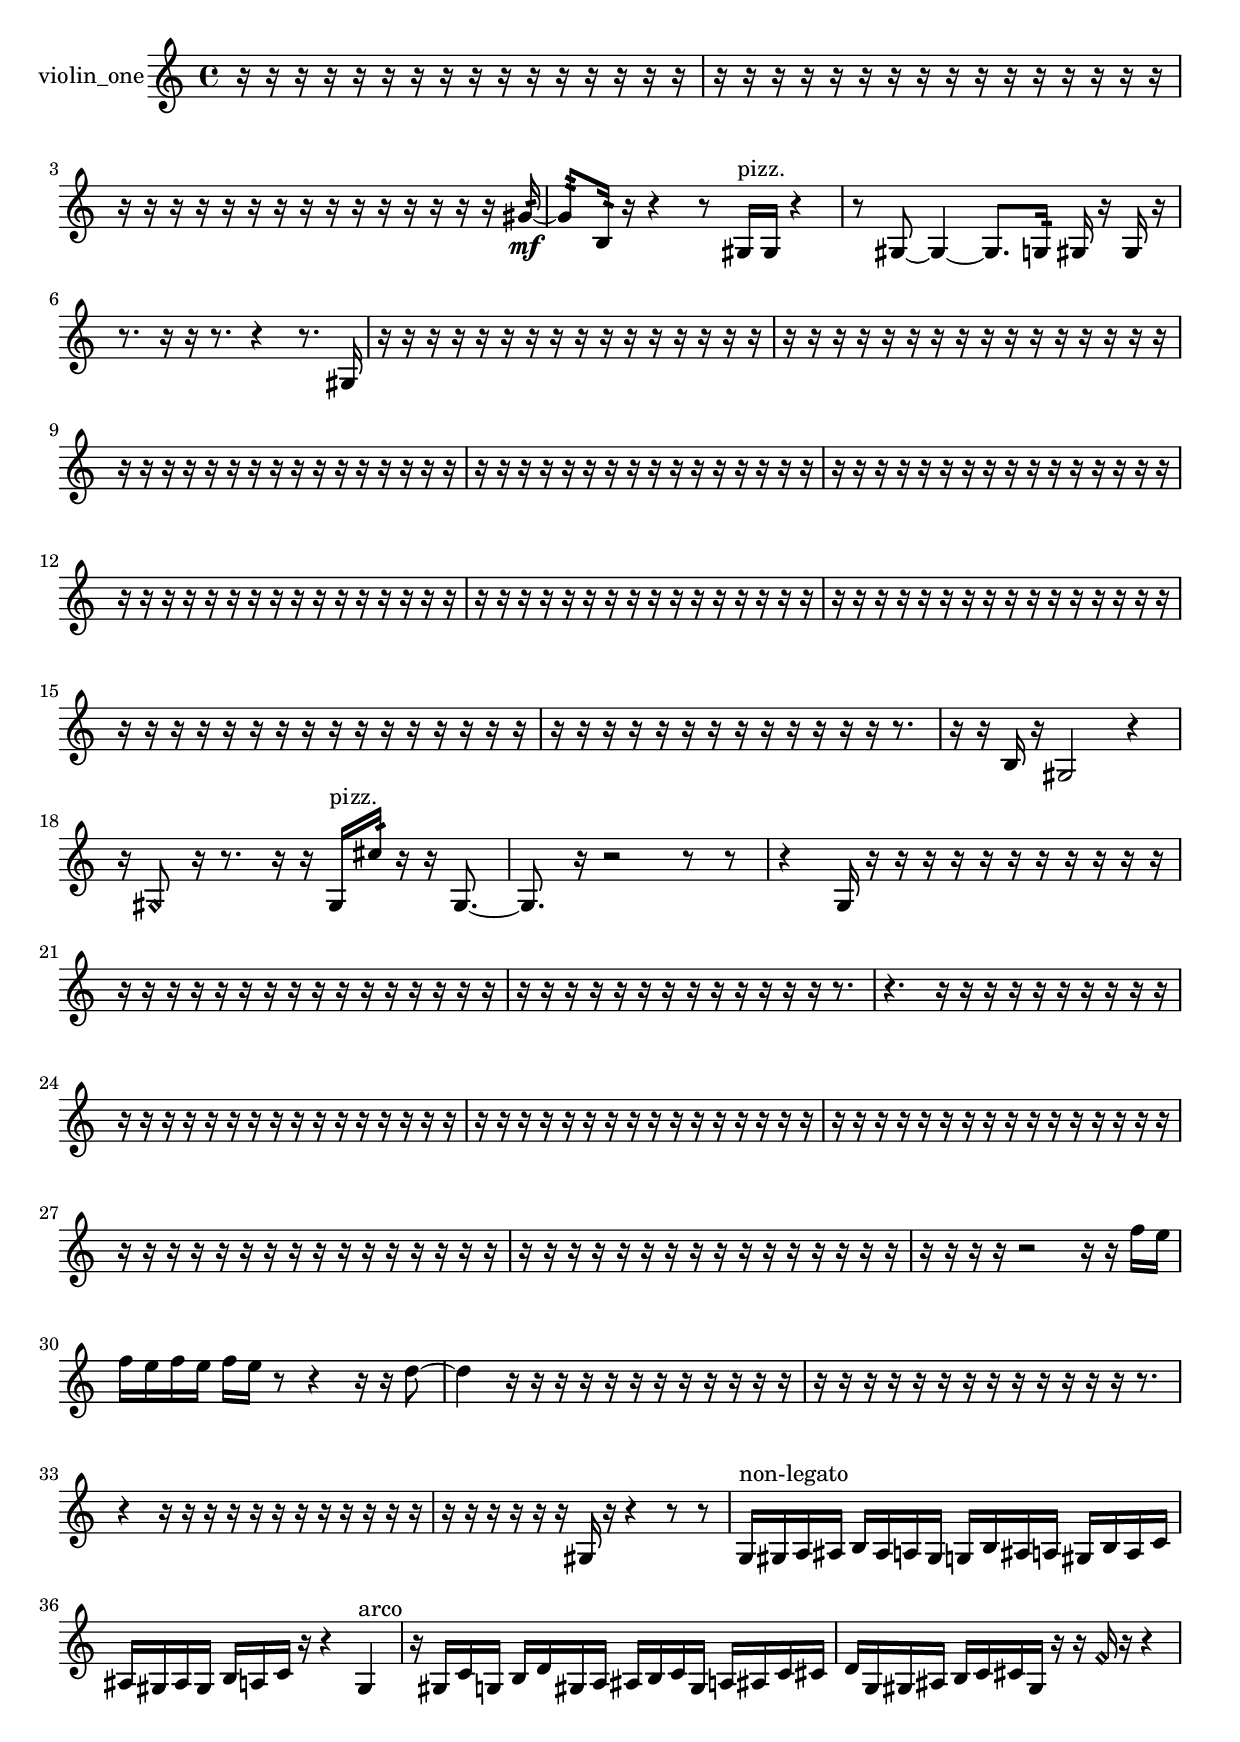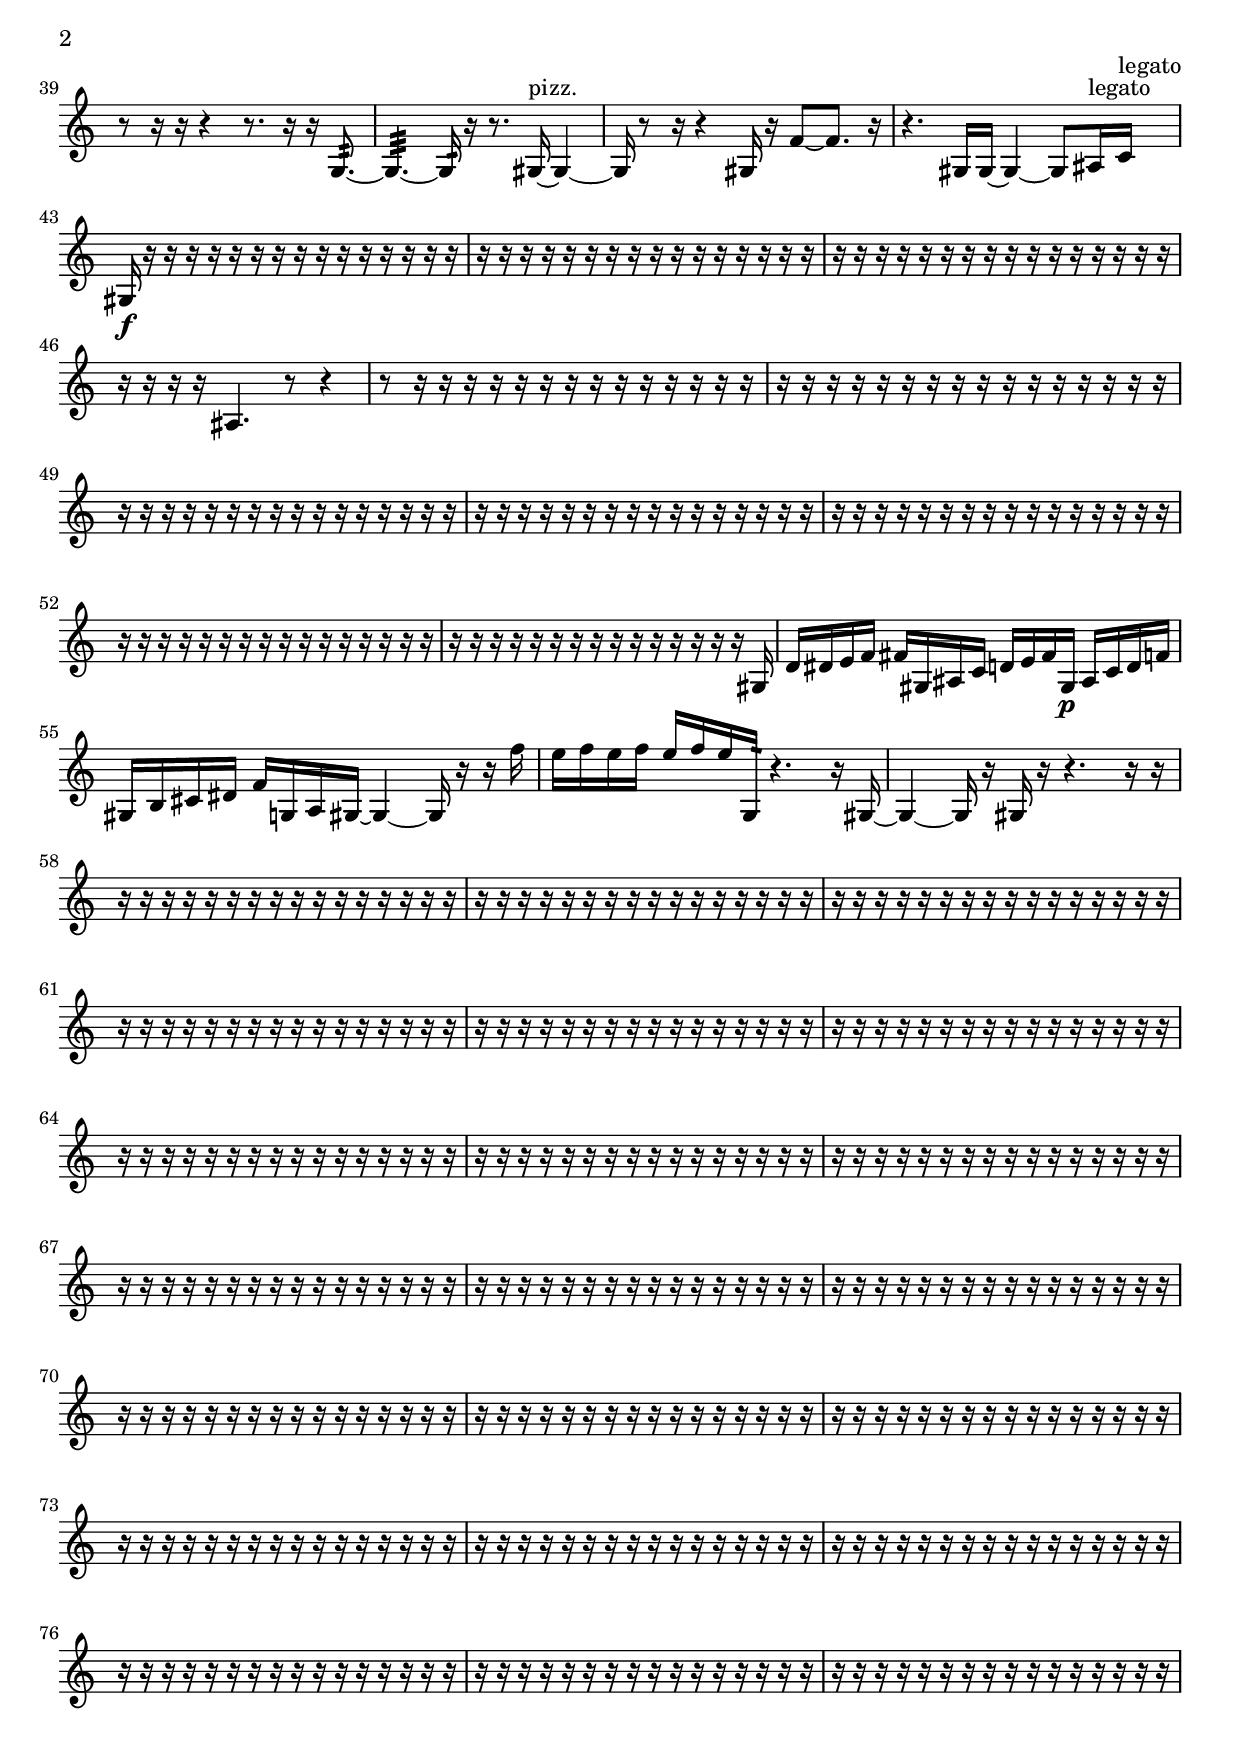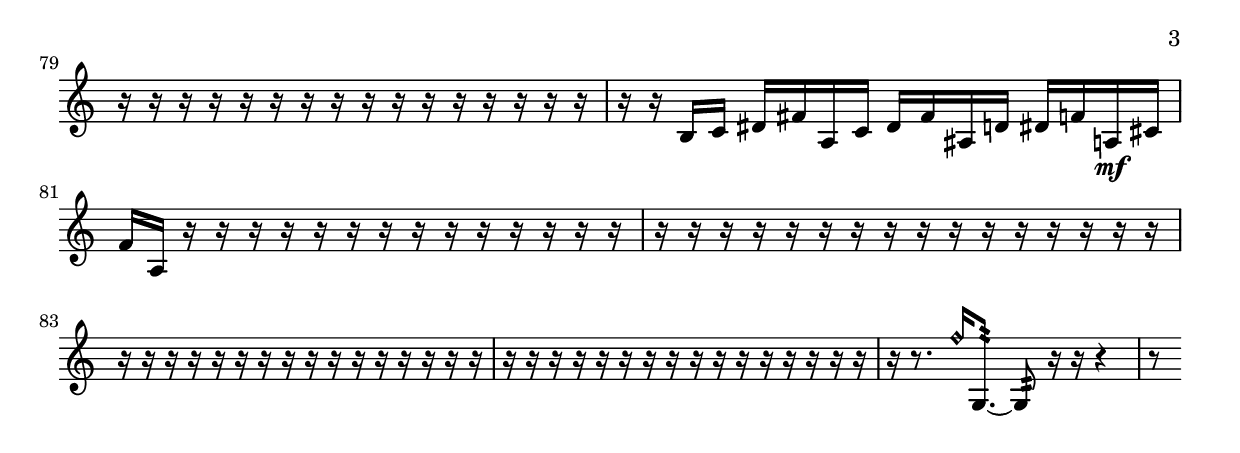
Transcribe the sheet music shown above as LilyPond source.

% [notes] external for Pure Data
% development-version July 14, 2014 
% by Jaime E. Oliver La Rosa
% la.rosa@nyu.edu
% @ the Waverly Labs in NYU MUSIC FAS
% Open this file with Lilypond
% more information is available at lilypond.org
% Released under the GNU General Public License.

% HEADERS

glissandoSkipOn = {
  \override NoteColumn.glissando-skip = ##t
  \hide NoteHead
  \hide Accidental
  \hide Tie
  \override NoteHead.no-ledgers = ##t
}

glissandoSkipOff = {
  \revert NoteColumn.glissando-skip
  \undo \hide NoteHead
  \undo \hide Tie
  \undo \hide Accidental
  \revert NoteHead.no-ledgers
}
violin_one_part = {

  \time 4/4

  \clef treble 
  % ________________________________________bar 1 :
  r16  r16  r16  r16 
  r16  r16  r16  r16 
  r16  r16  r16  r16 
  r16  r16  r16  r16  |
  % ________________________________________bar 2 :
  r16  r16  r16  r16 
  r16  r16  r16  r16 
  r16  r16  r16  r16 
  r16  r16  r16  r16  |
  % ________________________________________bar 3 :
  r16  r16  r16  r16 
  r16  r16  r16  r16 
  r16  r16  r16  r16 
  r16  r16  r16  gis'16:32~\mf  |
  % ________________________________________bar 4 :
  gis'8:32  b16:32  r16 
  r4 
  r8  gis16^\markup {pizz. }  gis16 
  r4  |
  % ________________________________________bar 5 :
  r8  gis8~ 
  gis4~ 
  gis8.  g16:32 
  gis16  r16  gis16  r16  |
  % ________________________________________bar 6 :
  r8.  r16 
  r16  r8. 
  r4 
  r8.  gis16  |
  % ________________________________________bar 7 :
  r16  r16  r16  r16 
  r16  r16  r16  r16 
  r16  r16  r16  r16 
  r16  r16  r16  r16  |
  % ________________________________________bar 8 :
  r16  r16  r16  r16 
  r16  r16  r16  r16 
  r16  r16  r16  r16 
  r16  r16  r16  r16  |
  % ________________________________________bar 9 :
  r16  r16  r16  r16 
  r16  r16  r16  r16 
  r16  r16  r16  r16 
  r16  r16  r16  r16  |
  % ________________________________________bar 10 :
  r16  r16  r16  r16 
  r16  r16  r16  r16 
  r16  r16  r16  r16 
  r16  r16  r16  r16  |
  % ________________________________________bar 11 :
  r16  r16  r16  r16 
  r16  r16  r16  r16 
  r16  r16  r16  r16 
  r16  r16  r16  r16  |
  % ________________________________________bar 12 :
  r16  r16  r16  r16 
  r16  r16  r16  r16 
  r16  r16  r16  r16 
  r16  r16  r16  r16  |
  % ________________________________________bar 13 :
  r16  r16  r16  r16 
  r16  r16  r16  r16 
  r16  r16  r16  r16 
  r16  r16  r16  r16  |
  % ________________________________________bar 14 :
  r16  r16  r16  r16 
  r16  r16  r16  r16 
  r16  r16  r16  r16 
  r16  r16  r16  r16  |
  % ________________________________________bar 15 :
  r16  r16  r16  r16 
  r16  r16  r16  r16 
  r16  r16  r16  r16 
  r16  r16  r16  r16  |
  % ________________________________________bar 16 :
  r16  r16  r16  r16 
  r16  r16  r16  r16 
  r16  r16  r16  r16 
  r16  r8.  |
  % ________________________________________bar 17 :
  r16  r16  b16  r16 
  gis2 
  r4  |
  % ________________________________________bar 18 :
  r16  \once \override NoteHead.style = #'harmonic gis8  r16 
  r8.  r16 
  r16  gis16^\markup {pizz. }  cis''16:32  r16 
  r16  gis8.~  |
  % ________________________________________bar 19 :
  gis8.  r16 
  r2 
  r8  r8  |
  % ________________________________________bar 20 :
  r4 
  g16  r16  r16  r16 
  r16  r16  r16  r16 
  r16  r16  r16  r16  |
  % ________________________________________bar 21 :
  r16  r16  r16  r16 
  r16  r16  r16  r16 
  r16  r16  r16  r16 
  r16  r16  r16  r16  |
  % ________________________________________bar 22 :
  r16  r16  r16  r16 
  r16  r16  r16  r16 
  r16  r16  r16  r16 
  r16  r8.  |
  % ________________________________________bar 23 :
  r4. 
  r16  r16 
  r16  r16  r16  r16 
  r16  r16  r16  r16  |
  % ________________________________________bar 24 :
  r16  r16  r16  r16 
  r16  r16  r16  r16 
  r16  r16  r16  r16 
  r16  r16  r16  r16  |
  % ________________________________________bar 25 :
  r16  r16  r16  r16 
  r16  r16  r16  r16 
  r16  r16  r16  r16 
  r16  r16  r16  r16  |
  % ________________________________________bar 26 :
  r16  r16  r16  r16 
  r16  r16  r16  r16 
  r16  r16  r16  r16 
  r16  r16  r16  r16  |
  % ________________________________________bar 27 :
  r16  r16  r16  r16 
  r16  r16  r16  r16 
  r16  r16  r16  r16 
  r16  r16  r16  r16  |
  % ________________________________________bar 28 :
  r16  r16  r16  r16 
  r16  r16  r16  r16 
  r16  r16  r16  r16 
  r16  r16  r16  r16  |
  % ________________________________________bar 29 :
  r16  r16  r16  r16 
  r2 
  r16  r16  f''16  e''16  |
  % ________________________________________bar 30 :
  f''16  e''16  f''16  e''16 
  f''16  e''16  r8 
  r4 
  r16  r16  d''8~  |
  % ________________________________________bar 31 :
  d''4 
  r16  r16  r16  r16 
  r16  r16  r16  r16 
  r16  r16  r16  r16  |
  % ________________________________________bar 32 :
  r16  r16  r16  r16 
  r16  r16  r16  r16 
  r16  r16  r16  r16 
  r16  r8.  |
  % ________________________________________bar 33 :
  r4 
  r16  r16  r16  r16 
  r16  r16  r16  r16 
  r16  r16  r16  r16  |
  % ________________________________________bar 34 :
  r16  r16  r16  r16 
  r16  r16  gis16  r16 
  r4 
  r8  r8  |
  % ________________________________________bar 35 :
  g16^\markup {non-legato }  gis16  a16  ais16 
  b16  ais16  a16  gis16 
  g16  b16  ais16  a16 
  gis16  b16  a16  c'16  |
  % ________________________________________bar 36 :
  ais16  gis16  ais16  gis16 
  b16  a16  c'16  r16 
  r4 
  gis4^\markup {arco }  |
  % ________________________________________bar 37 :
  r16  gis16  c'16  g16 
  b16  d'16  gis16  a16 
  ais16  b16  c'16  gis16 
  a16  ais16  c'16  cis'16  |
  % ________________________________________bar 38 :
  d'16  g16  gis16  ais16 
  b16  c'16  cis'16  gis16 
  r16  r16  \once \override NoteHead.style = #'harmonic f'16  r16 
  r4  |
  % ________________________________________bar 39 :
  r8  r16  r16 
  r4 
  r8.  r16 
  r16  g8.:32~  |
  % ________________________________________bar 40 :
  g4.:32~ 
  g16:32  r16 
  r8.  gis16~^\markup {pizz. } 
  gis4~  |
  % ________________________________________bar 41 :
  gis16  r8  r16 
  r4 
  gis16  r16  f'8~ 
  f'8.  r16  |
  % ________________________________________bar 42 :
  r4. 
  gis16  gis16~ 
  gis4~ 
  gis8  ais16^\markup {legato }  c'16^\markup {legato }  |
  % ________________________________________bar 43 :
  gis16\f  r16  r16  r16 
  r16  r16  r16  r16 
  r16  r16  r16  r16 
  r16  r16  r16  r16  |
  % ________________________________________bar 44 :
  r16  r16  r16  r16 
  r16  r16  r16  r16 
  r16  r16  r16  r16 
  r16  r16  r16  r16  |
  % ________________________________________bar 45 :
  r16  r16  r16  r16 
  r16  r16  r16  r16 
  r16  r16  r16  r16 
  r16  r16  r16  r16  |
  % ________________________________________bar 46 :
  r16  r16  r16  r16 
  ais4. 
  r8 
  r4  |
  % ________________________________________bar 47 :
  r8  r16  r16 
  r16  r16  r16  r16 
  r16  r16  r16  r16 
  r16  r16  r16  r16  |
  % ________________________________________bar 48 :
  r16  r16  r16  r16 
  r16  r16  r16  r16 
  r16  r16  r16  r16 
  r16  r16  r16  r16  |
  % ________________________________________bar 49 :
  r16  r16  r16  r16 
  r16  r16  r16  r16 
  r16  r16  r16  r16 
  r16  r16  r16  r16  |
  % ________________________________________bar 50 :
  r16  r16  r16  r16 
  r16  r16  r16  r16 
  r16  r16  r16  r16 
  r16  r16  r16  r16  |
  % ________________________________________bar 51 :
  r16  r16  r16  r16 
  r16  r16  r16  r16 
  r16  r16  r16  r16 
  r16  r16  r16  r16  |
  % ________________________________________bar 52 :
  r16  r16  r16  r16 
  r16  r16  r16  r16 
  r16  r16  r16  r16 
  r16  r16  r16  r16  |
  % ________________________________________bar 53 :
  r16  r16  r16  r16 
  r16  r16  r16  r16 
  r16  r16  r16  r16 
  r16  r16  r16  gis16  |
  % ________________________________________bar 54 :
  d'16  dis'16  e'16  f'16 
  fis'16  gis16  ais16  c'16 
  d'16  e'16  fis'16  gis16\p 
  ais16  c'16  d'16  f'16  |
  % ________________________________________bar 55 :
  gis16  b16  cis'16  dis'16 
  f'16  g16  a16  gis16~ 
  gis4~ 
  gis16  r16  r16  f''16  |
  % ________________________________________bar 56 :
  e''16  f''16  e''16  f''16 
  e''16  f''16  e''16  g16:32 
  r4. 
  r16  gis16~  |
  % ________________________________________bar 57 :
  gis4~ 
  gis16  r16  gis16  r16 
  r4. 
  r16  r16  |
  % ________________________________________bar 58 :
  r16  r16  r16  r16 
  r16  r16  r16  r16 
  r16  r16  r16  r16 
  r16  r16  r16  r16  |
  % ________________________________________bar 59 :
  r16  r16  r16  r16 
  r16  r16  r16  r16 
  r16  r16  r16  r16 
  r16  r16  r16  r16  |
  % ________________________________________bar 60 :
  r16  r16  r16  r16 
  r16  r16  r16  r16 
  r16  r16  r16  r16 
  r16  r16  r16  r16  |
  % ________________________________________bar 61 :
  r16  r16  r16  r16 
  r16  r16  r16  r16 
  r16  r16  r16  r16 
  r16  r16  r16  r16  |
  % ________________________________________bar 62 :
  r16  r16  r16  r16 
  r16  r16  r16  r16 
  r16  r16  r16  r16 
  r16  r16  r16  r16  |
  % ________________________________________bar 63 :
  r16  r16  r16  r16 
  r16  r16  r16  r16 
  r16  r16  r16  r16 
  r16  r16  r16  r16  |
  % ________________________________________bar 64 :
  r16  r16  r16  r16 
  r16  r16  r16  r16 
  r16  r16  r16  r16 
  r16  r16  r16  r16  |
  % ________________________________________bar 65 :
  r16  r16  r16  r16 
  r16  r16  r16  r16 
  r16  r16  r16  r16 
  r16  r16  r16  r16  |
  % ________________________________________bar 66 :
  r16  r16  r16  r16 
  r16  r16  r16  r16 
  r16  r16  r16  r16 
  r16  r16  r16  r16  |
  % ________________________________________bar 67 :
  r16  r16  r16  r16 
  r16  r16  r16  r16 
  r16  r16  r16  r16 
  r16  r16  r16  r16  |
  % ________________________________________bar 68 :
  r16  r16  r16  r16 
  r16  r16  r16  r16 
  r16  r16  r16  r16 
  r16  r16  r16  r16  |
  % ________________________________________bar 69 :
  r16  r16  r16  r16 
  r16  r16  r16  r16 
  r16  r16  r16  r16 
  r16  r16  r16  r16  |
  % ________________________________________bar 70 :
  r16  r16  r16  r16 
  r16  r16  r16  r16 
  r16  r16  r16  r16 
  r16  r16  r16  r16  |
  % ________________________________________bar 71 :
  r16  r16  r16  r16 
  r16  r16  r16  r16 
  r16  r16  r16  r16 
  r16  r16  r16  r16  |
  % ________________________________________bar 72 :
  r16  r16  r16  r16 
  r16  r16  r16  r16 
  r16  r16  r16  r16 
  r16  r16  r16  r16  |
  % ________________________________________bar 73 :
  r16  r16  r16  r16 
  r16  r16  r16  r16 
  r16  r16  r16  r16 
  r16  r16  r16  r16  |
  % ________________________________________bar 74 :
  r16  r16  r16  r16 
  r16  r16  r16  r16 
  r16  r16  r16  r16 
  r16  r16  r16  r16  |
  % ________________________________________bar 75 :
  r16  r16  r16  r16 
  r16  r16  r16  r16 
  r16  r16  r16  r16 
  r16  r16  r16  r16  |
  % ________________________________________bar 76 :
  r16  r16  r16  r16 
  r16  r16  r16  r16 
  r16  r16  r16  r16 
  r16  r16  r16  r16  |
  % ________________________________________bar 77 :
  r16  r16  r16  r16 
  r16  r16  r16  r16 
  r16  r16  r16  r16 
  r16  r16  r16  r16  |
  % ________________________________________bar 78 :
  r16  r16  r16  r16 
  r16  r16  r16  r16 
  r16  r16  r16  r16 
  r16  r16  r16  r16  |
  % ________________________________________bar 79 :
  r16  r16  r16  r16 
  r16  r16  r16  r16 
  r16  r16  r16  r16 
  r16  r16  r16  r16  |
  % ________________________________________bar 80 :
  r16  r16  b16  c'16 
  dis'16  fis'16  a16  c'16 
  dis'16  fis'16  ais16  d'16 
  dis'16  f'16  a16\mf  cis'16  |
  % ________________________________________bar 81 :
  f'16  a16  r16  r16 
  r16  r16  r16  r16 
  r16  r16  r16  r16 
  r16  r16  r16  r16  |
  % ________________________________________bar 82 :
  r16  r16  r16  r16 
  r16  r16  r16  r16 
  r16  r16  r16  r16 
  r16  r16  r16  r16  |
  % ________________________________________bar 83 :
  r16  r16  r16  r16 
  r16  r16  r16  r16 
  r16  r16  r16  r16 
  r16  r16  r16  r16  |
  % ________________________________________bar 84 :
  r16  r16  r16  r16 
  r16  r16  r16  r16 
  r16  r16  r16  r16 
  r16  r16  r16  r16  |
  % ________________________________________bar 85 :
  r16  r8. 
  \once \override NoteHead.style = #'harmonic f''16  g8.:32~ 
  g8:32  r16  r16 
  r4  |
  % ________________________________________bar 86 :
  r8 
}

\score {
  \new Staff \with { instrumentName = "violin_one" } {
    \new Voice {
      \violin_one_part
    }
  }
  \layout {
    \mergeDifferentlyHeadedOn
    \mergeDifferentlyDottedOn
    \set harmonicDots = ##t
    \override Glissando.thickness = #4
    \set Staff.pedalSustainStyle = #'mixed
    \override TextSpanner.bound-padding = #1.0
    \override TextSpanner.bound-details.right.padding = #1.3
    \override TextSpanner.bound-details.right.stencil-align-dir-y = #CENTER
    \override TextSpanner.bound-details.left.stencil-align-dir-y = #CENTER
    \override TextSpanner.bound-details.right-broken.text = ##f
    \override TextSpanner.bound-details.left-broken.text = ##f
    \override Glissando.minimum-length = #4
    \override Glissando.springs-and-rods = #ly:spanner::set-spacing-rods
    \override Glissando.breakable = ##t
    \override Glissando.after-line-breaking = ##t
    \set baseMoment = #(ly:make-moment 1/8)
    \set beatStructure = 2,2,2,2
    #(set-default-paper-size "a4")
  }
  \midi { }
}

\version "2.19.49"
% notes Pd External version testing 
